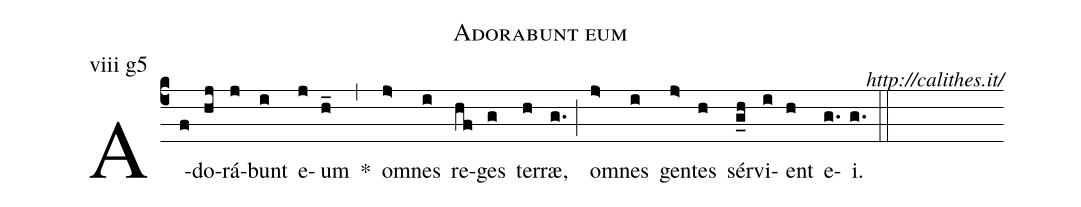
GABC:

name: Adorabunt eum;
commentary: http://calithes.it/;
annotation: viii g5;
mode: 8;
%%
(c4)
A(f)do(hj)rá(j)bunt(i) e(j)um(h_) *(,)
om(j>)nes(i) re(hf)ges(g) ter(h)ræ,(g.) (;)
om(j>)nes(i) gen(j>)tes(h) sér(g_h)vi(i)ent(h) e(g.)i.(g.) (::)
